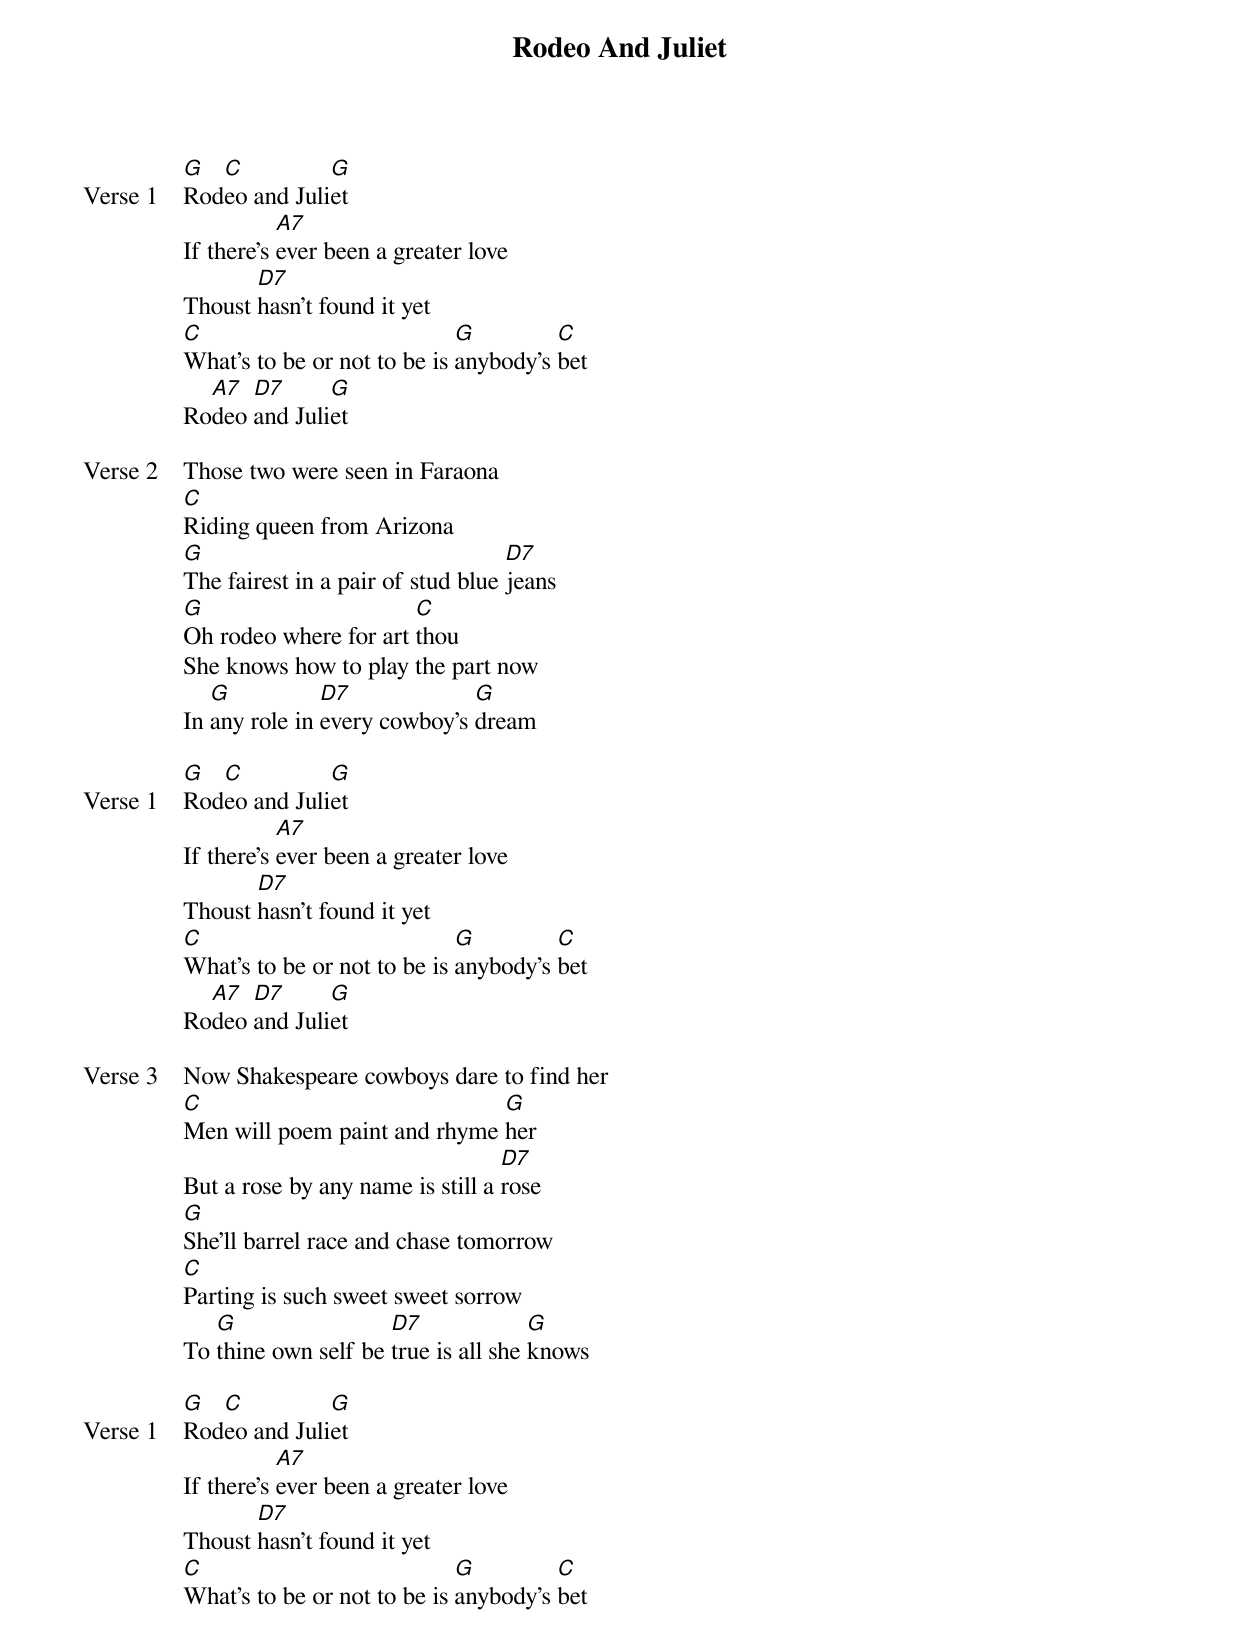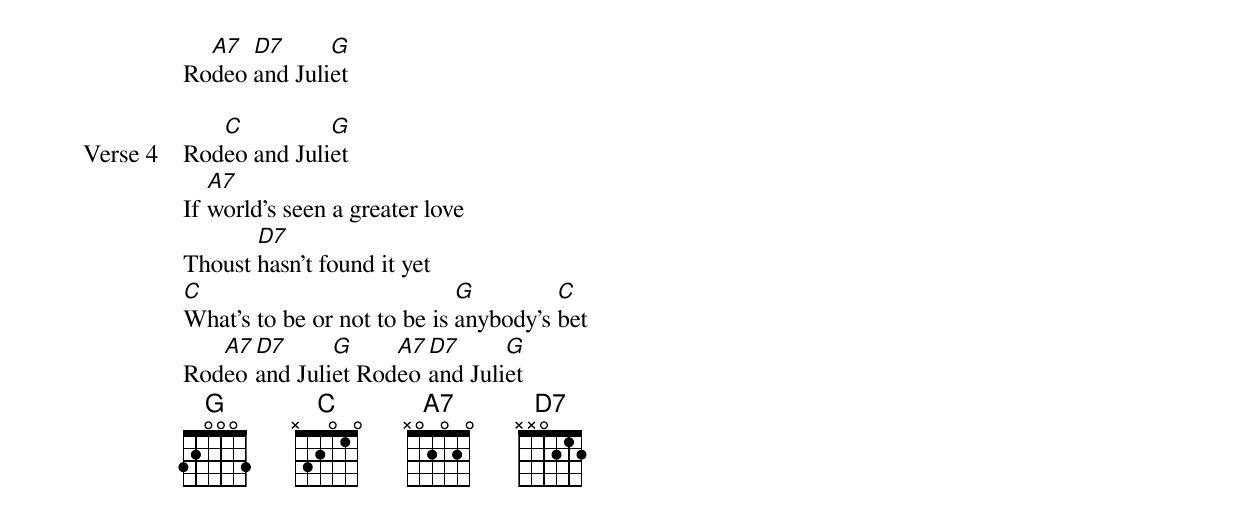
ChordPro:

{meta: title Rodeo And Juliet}
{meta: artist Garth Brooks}
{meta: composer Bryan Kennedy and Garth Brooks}
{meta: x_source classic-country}
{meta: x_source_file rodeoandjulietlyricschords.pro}
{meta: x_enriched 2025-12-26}

{start_of_verse: Verse 1}
[G]Rod[C]eo and Juli[G]et
If there's [A7]ever been a greater love
Thoust [D7]hasn't found it yet
[C]What's to be or not to be is [G]anybody's [C]bet
Ro[A7]deo [D7]and Juli[G]et
{end_of_verse}

{start_of_verse: Verse 2}
Those two were seen in Faraona
[C]Riding queen from Arizona
[G]The fairest in a pair of stud blue [D7]jeans
[G]Oh rodeo where for art [C]thou
She knows how to play the part now
In [G]any role in [D7]every cowboy's [G]dream
{end_of_verse}

{start_of_verse: Verse 1}
[G]Rod[C]eo and Juli[G]et
If there's [A7]ever been a greater love
Thoust [D7]hasn't found it yet
[C]What's to be or not to be is [G]anybody's [C]bet
Ro[A7]deo [D7]and Juli[G]et
{end_of_verse}

{start_of_verse: Verse 3}
Now Shakespeare cowboys dare to find her
[C]Men will poem paint and rhyme [G]her
But a rose by any name is still a [D7]rose
[G]She'll barrel race and chase tomorrow
[C]Parting is such sweet sweet sorrow
To [G]thine own self be [D7]true is all she [G]knows
{end_of_verse}

{start_of_verse: Verse 1}
[G]Rod[C]eo and Juli[G]et
If there's [A7]ever been a greater love
Thoust [D7]hasn't found it yet
[C]What's to be or not to be is [G]anybody's [C]bet
Ro[A7]deo [D7]and Juli[G]et
{end_of_verse}

{start_of_verse: Verse 4}
Rod[C]eo and Juli[G]et
If [A7]world’s seen a greater love
Thoust [D7]hasn't found it yet
[C]What's to be or not to be is [G]anybody's [C]bet
Rod[A7]eo [D7]and Juli[G]et Rod[A7]eo [D7]and Juli[G]et
{end_of_verse}
